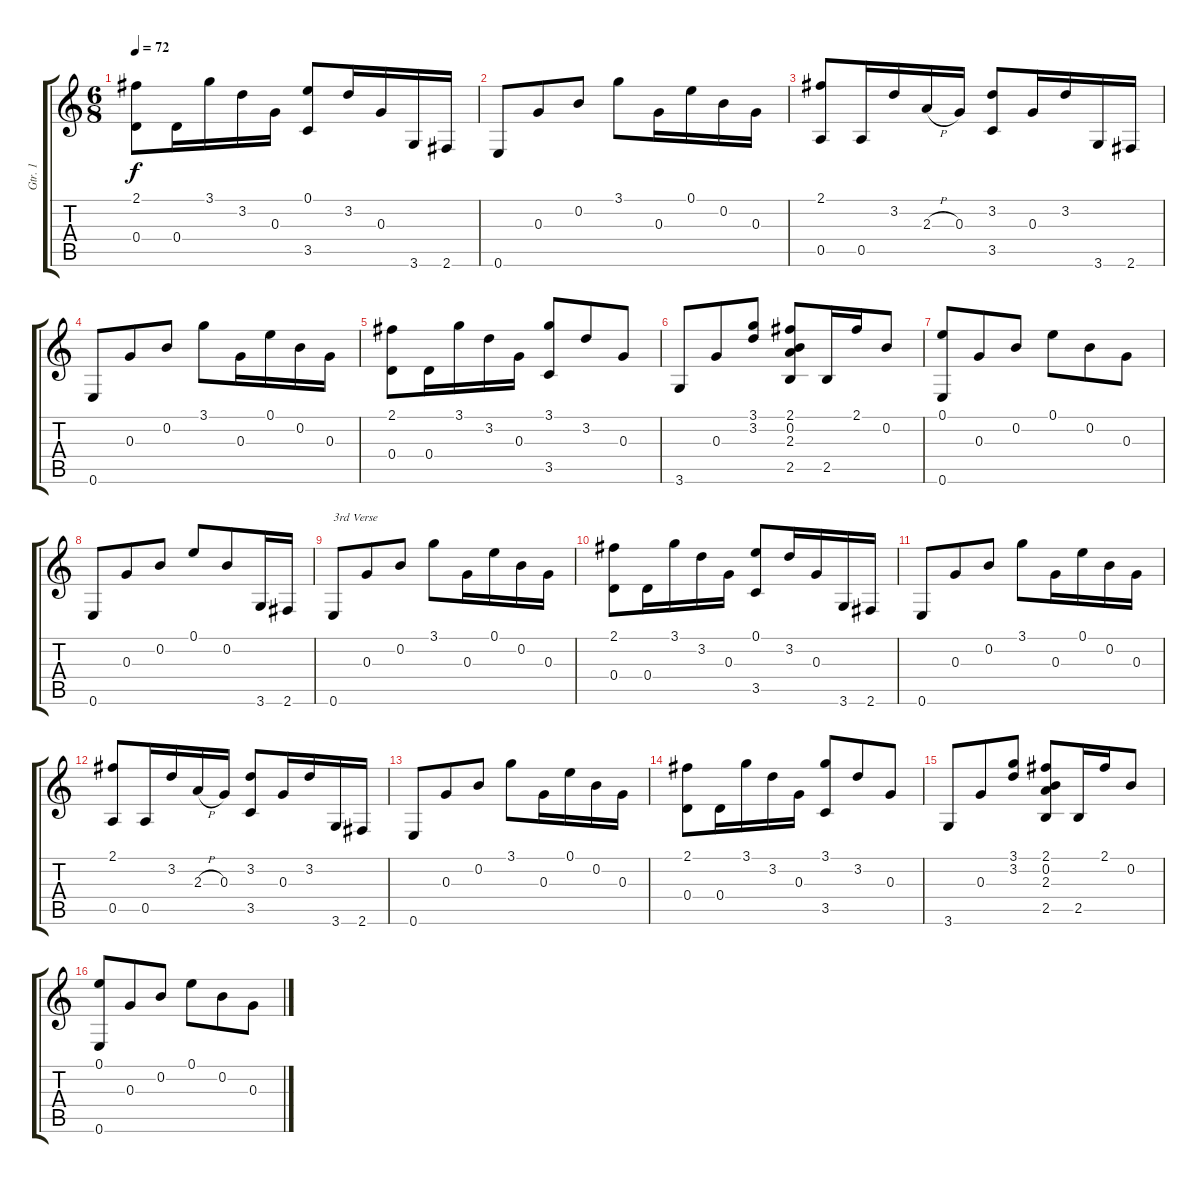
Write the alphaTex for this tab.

\track ("Gtr. 1" "Gtr. 1") {instrument acousticguitarsteel}
\staff {score tabs}
\tuning (E4 B3 G3 D3 A2 E2) {hide}
\ts (6 8)
\tempo 72
\clef g2
\ks c
(2.1 0.4).8{dy f} 0.4.16 3.1.16 3.2.16 0.3.16 (0.1 3.5).8 3.2.16 0.3.16 3.6.16 2.6.16 |
0.6.8 0.3.8 0.2.8 3.1.8 0.3.16 0.1.16 0.2.16 0.3.16 |
(2.1 0.5).8 0.5.16 3.2.16 2.3{h}.16 0.3.16 (3.2 3.5).8 0.3.16 3.2.16 3.6.16 2.6.16 |
0.6.8 0.3.8 0.2.8 3.1.8 0.3.16 0.1.16 0.2.16 0.3.16 |
(2.1 0.4).8 0.4.16 3.1.16 3.2.16 0.3.16 (3.1 3.5).8 3.2.8 0.3.8 |
3.6.8 0.3.8 (3.1 3.2).8 (2.1 0.2 2.3 2.5).8 2.5.16 2.1.16 0.2.8 |
(0.1 0.6).8 0.3.8 0.2.8 0.1.8 0.2.8 0.3.8 |
0.6.8 0.3.8 0.2.8 0.1.8 0.2.8 3.6.16 2.6.16 |
0.6.8{txt "3rd Verse"} 0.3.8 0.2.8 3.1.8 0.3.16 0.1.16 0.2.16 0.3.16 |
(2.1 0.4).8 0.4.16 3.1.16 3.2.16 0.3.16 (0.1 3.5).8 3.2.16 0.3.16 3.6.16 2.6.16 |
0.6.8 0.3.8 0.2.8 3.1.8 0.3.16 0.1.16 0.2.16 0.3.16 |
(2.1 0.5).8 0.5.16 3.2.16 2.3{h}.16 0.3.16 (3.2 3.5).8 0.3.16 3.2.16 3.6.16 2.6.16 |
0.6.8 0.3.8 0.2.8 3.1.8 0.3.16 0.1.16 0.2.16 0.3.16 |
(2.1 0.4).8 0.4.16 3.1.16 3.2.16 0.3.16 (3.1 3.5).8 3.2.8 0.3.8 |
3.6.8 0.3.8 (3.1 3.2).8 (2.1 0.2 2.3 2.5).8 2.5.16 2.1.16 0.2.8 |
(0.1 0.6).8 0.3.8 0.2.8 0.1.8 0.2.8 0.3.8
